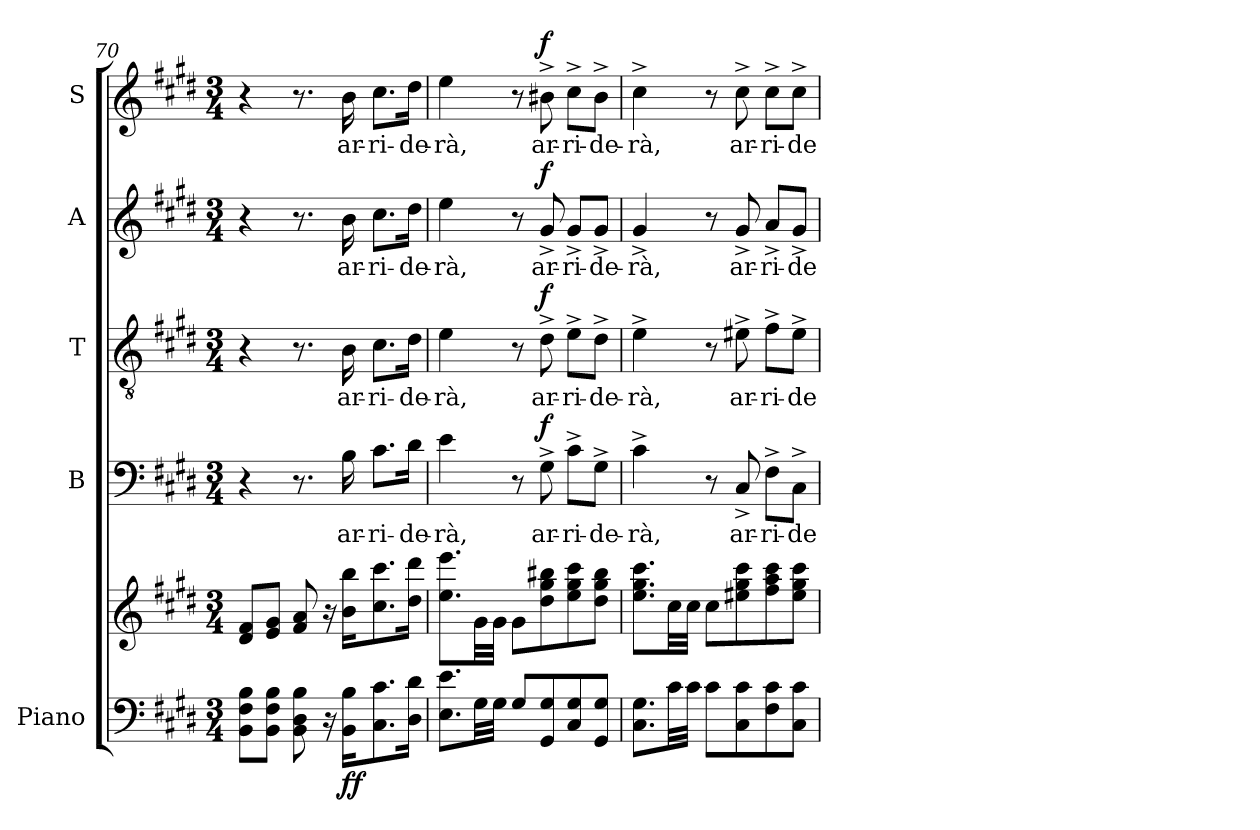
**kern	**kern	**dynam	**kern	**text	**dynam	**kern	**text	**dynam	**kern	**text	**dynam	**kern	**text	**dynam
*part5	*part5	*part5	*part4	*part4	*part4	*part3	*part3	*part3	*part2	*part2	*part2	*part1	*part1	*part1
*staff6	*staff5	*staff5/6	*staff4	*staff4	*staff4	*staff3	*staff3	*staff3	*staff2	*staff2	*staff2	*staff1	*staff1	*staff1
*I"Piano	*	*	*I"B	*	*	*I"T	*	*	*I"A	*	*	*I"S	*	*
*I'Pno	*	*	*I'B	*	*	*I'T	*	*	*I'A	*	*	*I'S	*	*
*clefF4	*clefG2	*	*clefF4	*	*	*clefGv2	*	*	*clefG2	*	*	*clefG2	*	*
*k[f#c#g#d#]	*k[f#c#g#d#]	*	*k[f#c#g#d#]	*	*	*k[f#c#g#d#]	*	*	*k[f#c#g#d#]	*	*	*k[f#c#g#d#]	*	*
*M3/4	*M3/4	*	*M3/4	*	*	*M3/4	*	*	*M3/4	*	*	*M3/4	*	*
=70	=70	=70	=70	=70	=70	=70	=70	=70	=70	=70	=70	=70	=70	=70
8BB\ 8F#\ 8B\L	8d#/ 8f#/L	.	4r	.	.	4r	.	.	4r	.	.	4r	.	.
8BB\ 8F#\ 8B\J	8e/ 8g#/J	.	.	.	.	.	.	.	.	.	.	.	.	.
8BB\ 8D#\ 8B\	8f#/ 8a/	.	8.r	.	.	8.r	.	.	8.r	.	.	8.r	.	.
16r	16r	.	.	.	.	.	.	.	.	.	.	.	.	.
!	!	!LO:DY:b=2	!	!	!	!	!	!	!	!	!	!	!	!
!	!	!LO:DY:n=1:b	!	!	!	!	!	!	!	!	!	!	!	!
16BB\ 16B\KL	16b\ 16bb\KL	f f	16B\	ar-	.	16B\	ar-	.	16b\	ar-	.	16b\	ar-	.
8.C#\ 8.c#\	8.cc#\ 8.ccc#\	.	8.c#\L	-ri-	.	8.c#\L	-ri-	.	8.cc#\L	-ri-	.	8.cc#\L	-ri-	.
16D#\ 16d#\Jk	16dd#\ 16ddd#\Jk	.	16d#\Jk	-de-	.	16d#\Jk	-de-	.	16dd#\Jk	-de-	.	16dd#\Jk	-de-	.
=71	=71	=71	=71	=71	=71	=71	=71	=71	=71	=71	=71	=71	=71	=71
8.E\ 8.e\L	8.ee\ 8.eee\L	.	4e\	-rà,	.	4e\	-rà,	.	4ee\	-rà,	.	4ee\	-rà,	.
32G#\LL	32g#\LL	.	.	.	.	.	.	.	.	.	.	.	.	.
32G#\JJJ	32g#\JJJ	.	.	.	.	.	.	.	.	.	.	.	.	.
8G#/L	8g#\L	.	8r	.	.	8r	.	.	8r	.	.	8r	.	.
!	!	!	!	!	!LO:DY:a	!	!	!LO:DY:a	!	!	!LO:DY:a	!	!	!LO:DY:a
8GG#/ 8G#/	8dd#\ 8gg#\ 8bb#X\	.	8G#^\	ar-	f	8d#^\	ar-	f	8g#^/	ar-	f	8b#X^\	ar-	f
8C#/ 8G#/	8ee\ 8gg#\ 8ccc#\	.	8c#^\L	-ri-	.	8e^\L	-ri-	.	8g#^/L	-ri-	.	8cc#^\L	-ri-	.
8GG#/ 8G#/J	8dd#\ 8gg#\ 8bb#\J	.	8G#^\J	-de-	.	8d#^\J	-de-	.	8g#^/J	-de-	.	8b#^\J	-de-	.
=72	=72	=72	=72	=72	=72	=72	=72	=72	=72	=72	=72	=72	=72	=72
8.C#\ 8.G#\L	8.ee\ 8.gg#\ 8.ccc#\L	.	4c#^\	-rà,	.	4e^\	rà,	.	4g#^/	rà,	.	4cc#^\	rà,	.
32c#\LL	32cc#\LL	.	.	.	.	.	.	.	.	.	.	.	.	.
32c#\JJJ	32cc#\JJJ	.	.	.	.	.	.	.	.	.	.	.	.	.
8c#\L	8cc#\L	.	8r	.	.	8r	.	.	8r	.	.	8r	.	.
8C#\ 8c#\	8ee#X\ 8gg#\ 8ccc#\	.	8C#^/	ar-	.	8e#X^\	ar-	.	8g#^/	ar-	.	8cc#^\	ar-	.
8F#\ 8c#\	8ff#\ 8aa\ 8ccc#\	.	8F#^\L	-ri-	.	8f#^\L	-ri-	.	8a^/L	-ri-	.	8cc#^\L	-ri-	.
8C#\ 8c#\J	8ee#\ 8gg#\ 8ccc#\J	.	8C#^\J	-de-	.	8e#^\J	-de-	.	8g#^/J	-de-	.	8cc#^\J	-de-	.
=	=	=	=	=	=	=	=	=	=	=	=	=	=	=
*-	*-	*-	*-	*-	*-	*-	*-	*-	*-	*-	*-	*-	*-	*-
